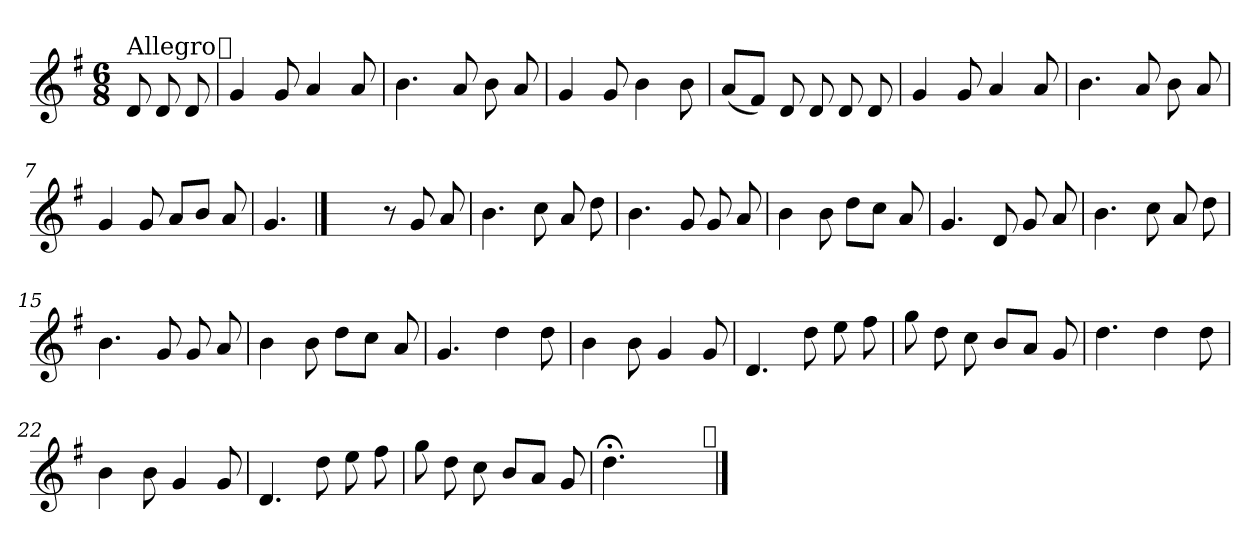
**kern
*part1
*staff1
*clefG2
*k[f#]
*G:
*M6/8
=
!LO:TX:a:t=Allegro
8d/
8d/
8d/
!LO:TX:a:t=𝄋
=1
4g/
8g/
4a/
8a/
=2
4.b\
8a/
8b\
8a/
=3
4g/
8g/
4b\
8b\
=4
(<8a/L
8f#/J)
8d/
8d/
8d/
8d/
!!LO:LB:g=z
=5
4g/
8g/
4a/
8a/
=6
4.b\
8a/
8b\
8a/
=7
4g/
8g/
8a/L
8b/J
8a/
=8
4.g/
==9
4.ryy
8r
8g/
8a/
=10
4.b\
8cc\
8a/
8dd\
!!LO:LB:g=z
=11
4.b\
8g/
8g/
8a/
=12
4b\
8b\
8dd\L
8cc\J
8a/
=13
4.g/
8d/
8g/
8a/
=14
4.b\
8cc\
8a/
8dd\
=15
4.b\
8g/
8g/
8a/
=16
4b\
8b\
8dd\L
8cc\J
8a/
!!LO:LB:g=z
=17
4.g/
4dd\
8dd\
=18
4b\
8b\
4g/
8g/
=19
4.d/
8dd\
8ee\
8ff#\
=20
8gg\
8dd\
8cc\
8b/L
8a/J
8g/
=21
4.dd\
4dd\
8dd\
=22
4b\
8b\
4g/
8g/
=23
4.d/
8dd\
8ee\
8ff#\
!!LO:LB:g=z
=24
8gg\
8dd\
8cc\
8b/L
8a/J
8g/
=25
4.dd;<\
4.ryy
!LO:TX:a:t=𝄋
==
*-
